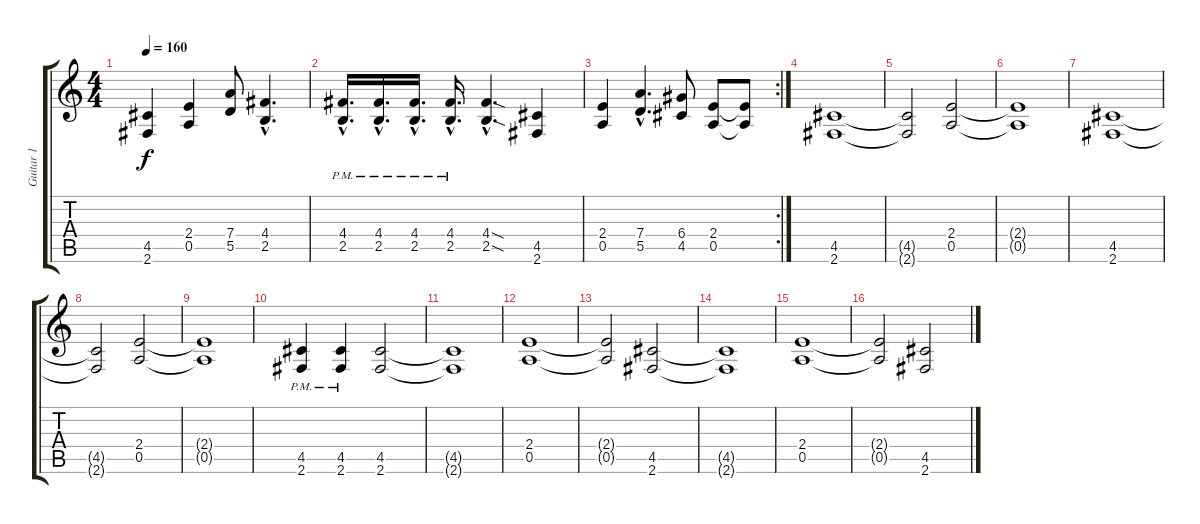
\track ("Guitar 1" "Guitar 1") {instrument distortionguitar}
\staff {score tabs}
\tuning (E4 B3 G3 D3 A2 E2) {hide}
\ts (4 4)
\tempo 160
\clef g2
\ks c
(4.5 2.6).4{dy f} (2.4 0.5).4 (7.4 5.5).8 (4.4{hac} 2.5{hac}).4{d} |
(4.4{hac pm} 2.5{hac pm}).16{d} (4.4{hac pm} 2.5{hac pm}).16{d} (4.4{hac pm} 2.5{hac pm}).16{d} (4.4{hac pm} 2.5{hac pm}).16{d} (4.4{sod hac} 2.5{sod hac}).4{d} (4.5 2.6).4 |
\rc 2
(2.4 0.5).4 (7.4{hac} 5.5{hac}).4{d} (6.4 4.5).8 (2.4 0.5).8 (2.4{t} 0.5{t}).8 |
(4.5 2.6).1 |
(4.5{t} 2.6{t}).2 (2.4 0.5).2 |
(2.4{t} 0.5{t}).1 |
(4.5 2.6).1 |
(4.5{t} 2.6{t}).2 (2.4 0.5).2 |
(2.4{t} 0.5{t}).1 |
(4.5{pm} 2.6{pm}).4 (4.5{pm} 2.6{pm}).4 (4.5 2.6).2 |
(4.5{t} 2.6{t}).1 |
(2.4 0.5).1 |
(2.4{t} 0.5{t}).2 (4.5 2.6).2 |
(4.5{t} 2.6{t}).1 |
(2.4 0.5).1 |
(2.4{t} 0.5{t}).2 (4.5 2.6).2
